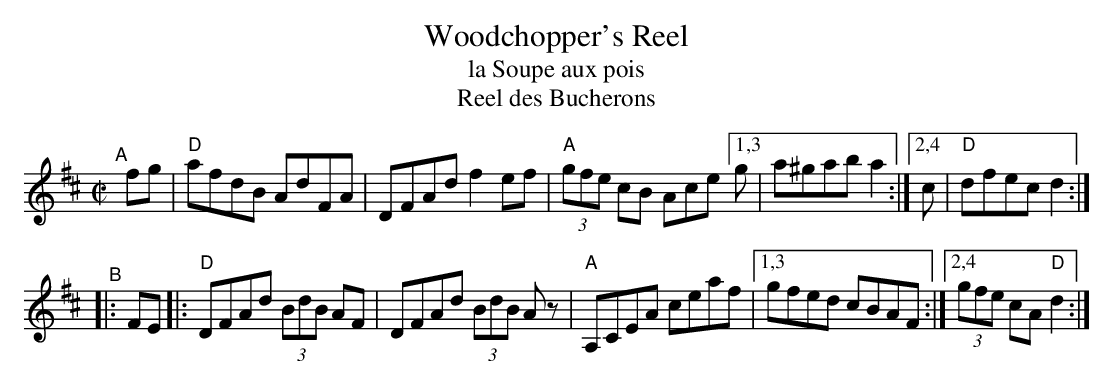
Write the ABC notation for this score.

X:1
T: Woodchopper's Reel
T: la Soupe aux pois
T: Reel des Bucherons
M: C|
K: D
"^A"[|] fg \
| "D"afdB AdFA | DFAd f2ef | "A"(3gfe cB Ace \
[1,3 g | a^gab a2 :|[2,4 c | "D"dfec d2 :|
"^B"|: FE \
|: "D"DFAd (3BdB AF | DFAd (3BdB Az | "A"A,CEA ceaf |\
[1,3 gfed cBAF :|[2,4 (3gfe cA "D"d2 :|
